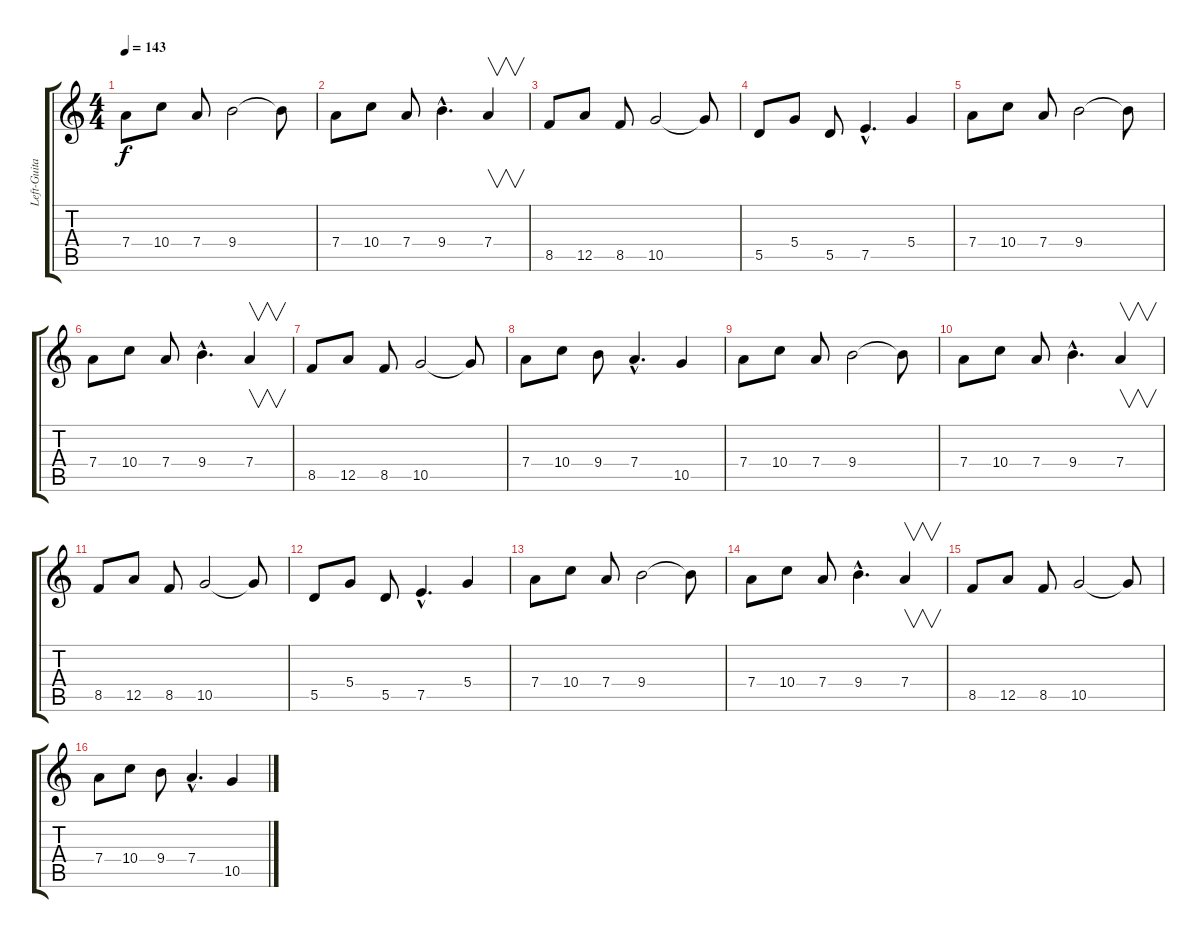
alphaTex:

\track ("Left-Guitar" "Left-Guita") {instrument distortionguitar}
\staff {score tabs}
\tuning (E4 B3 G3 D3 A2 E2) {hide}
\ts (4 4)
\tempo 143
\clef g2
\ks c
7.4.8{dy f instrument distortionguitar} 10.4.8 7.4.8 9.4.2 9.4{t}.8 |
7.4.8 10.4.8 7.4.8 9.4{hac}.4{d} 7.4.4{v} |
8.5.8 12.5.8 8.5.8 10.5.2 10.5{t}.8 |
5.5.8 5.4.8 5.5.8 7.5{hac}.4{d} 5.4.4 |
7.4.8 10.4.8 7.4.8 9.4.2 9.4{t}.8 |
7.4.8 10.4.8 7.4.8 9.4{hac}.4{d} 7.4.4{v} |
8.5.8 12.5.8 8.5.8 10.5.2 10.5{t}.8 |
7.4.8 10.4.8 9.4.8 7.4{hac}.4{d} 10.5.4 |
7.4.8 10.4.8 7.4.8 9.4.2 9.4{t}.8 |
7.4.8 10.4.8 7.4.8 9.4{hac}.4{d} 7.4.4{v} |
8.5.8 12.5.8 8.5.8 10.5.2 10.5{t}.8 |
5.5.8 5.4.8 5.5.8 7.5{hac}.4{d} 5.4.4 |
7.4.8 10.4.8 7.4.8 9.4.2 9.4{t}.8 |
7.4.8 10.4.8 7.4.8 9.4{hac}.4{d} 7.4.4{v} |
8.5.8 12.5.8 8.5.8 10.5.2 10.5{t}.8 |
7.4.8 10.4.8 9.4.8 7.4{hac}.4{d} 10.5.4
